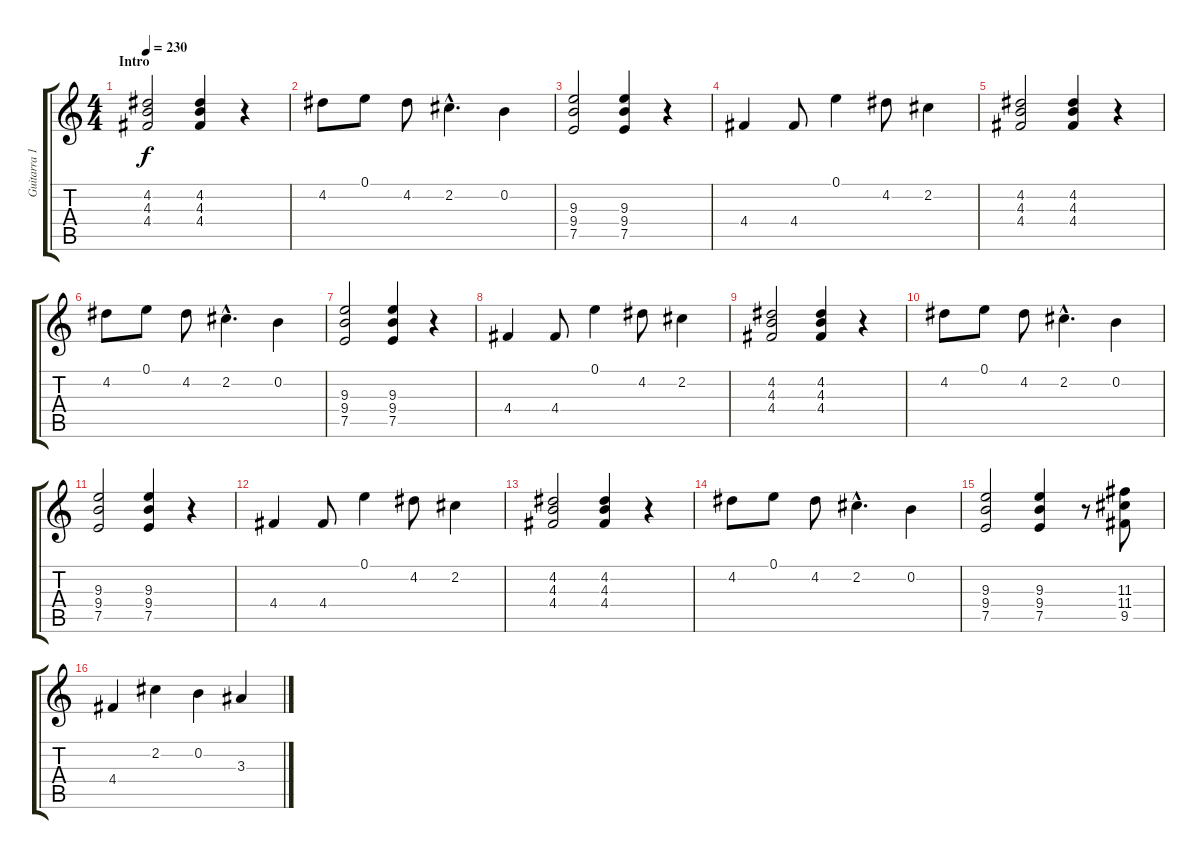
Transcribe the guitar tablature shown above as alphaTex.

\track ("Guitarra 1 - Mathias" "Guitarra 1") {instrument distortionguitar}
\staff {score tabs}
\tuning (E4 B3 G3 D3 A2 E2) {hide}
\ts (4 4)
\section ("" "Intro")
\tempo 230
\clef g2
\ks c
(4.2 4.3 4.4).2{dy f instrument distortionguitar} (4.2 4.3 4.4).4 r.4 |
4.2.8 0.1.8 4.2.8 2.2{hac}.4{d} 0.2.4 |
(9.3 9.4 7.5).2 (9.3 9.4 7.5).4 r.4 |
4.4.4 4.4.8 0.1.4 4.2.8 2.2.4 |
(4.2 4.3 4.4).2 (4.2 4.3 4.4).4 r.4 |
4.2.8 0.1.8 4.2.8 2.2{hac}.4{d} 0.2.4 |
(9.3 9.4 7.5).2 (9.3 9.4 7.5).4 r.4 |
4.4.4 4.4.8 0.1.4 4.2.8 2.2.4 |
(4.2 4.3 4.4).2 (4.2 4.3 4.4).4 r.4 |
4.2.8 0.1.8 4.2.8 2.2{hac}.4{d} 0.2.4 |
(9.3 9.4 7.5).2 (9.3 9.4 7.5).4 r.4 |
4.4.4 4.4.8 0.1.4 4.2.8 2.2.4 |
(4.2 4.3 4.4).2 (4.2 4.3 4.4).4 r.4 |
4.2.8 0.1.8 4.2.8 2.2{hac}.4{d} 0.2.4 |
(9.3 9.4 7.5).2 (9.3 9.4 7.5).4 r.8 (11.3 11.4 9.5).8 |
4.4.4 2.2.4 0.2.4 3.3.4
